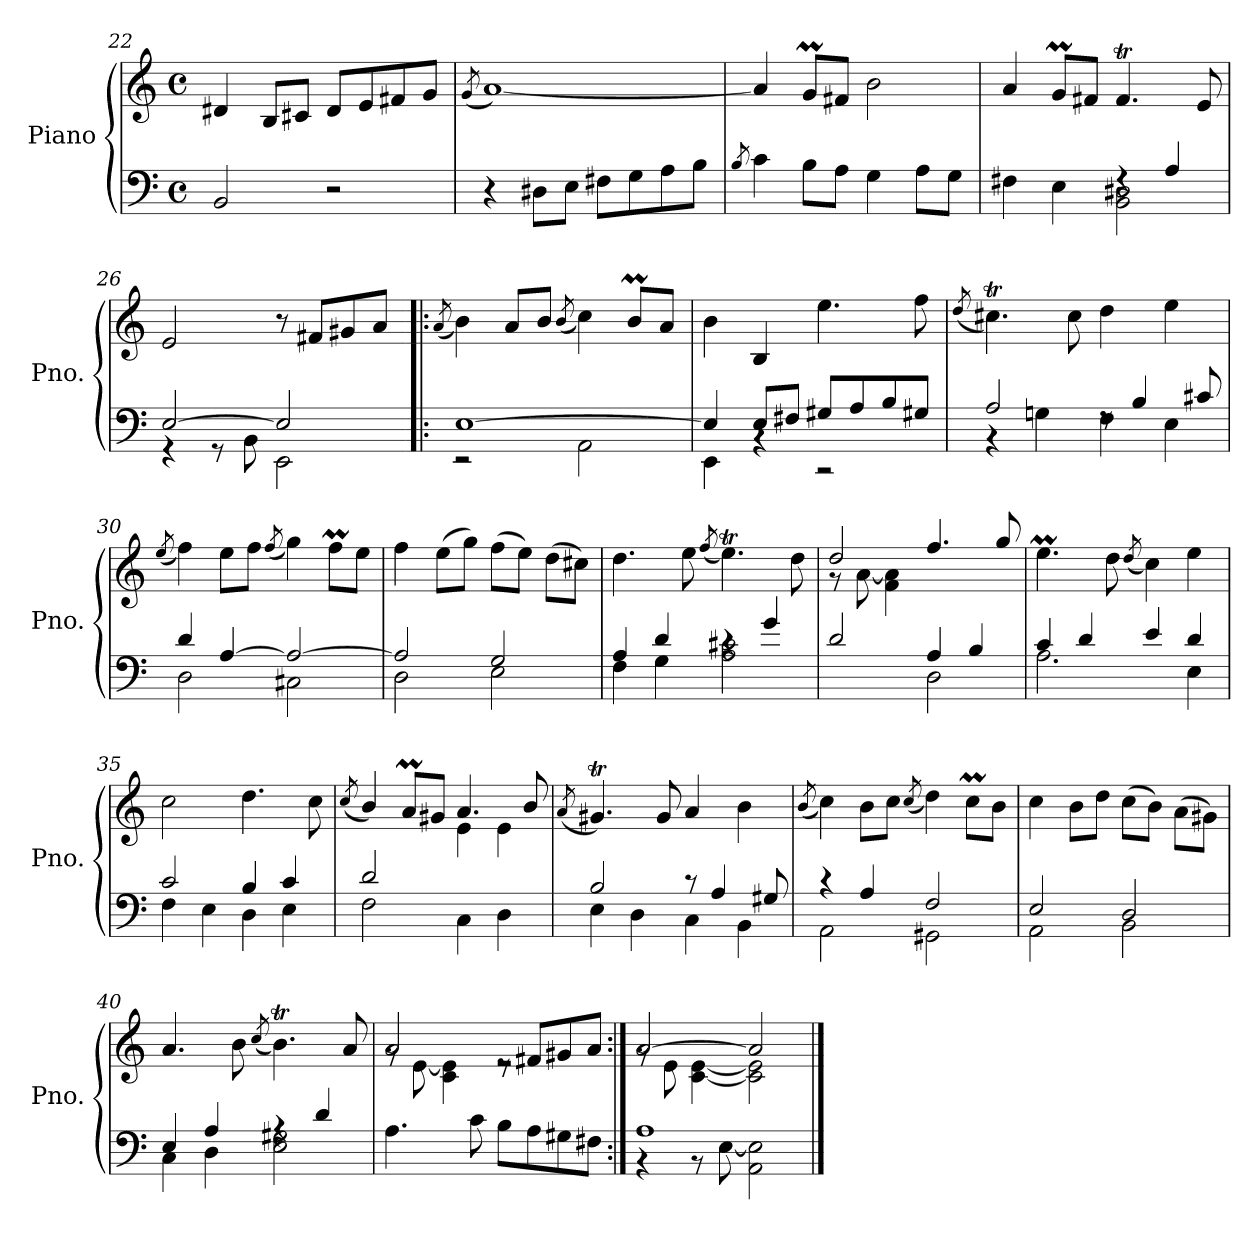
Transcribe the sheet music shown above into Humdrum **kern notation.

**kern	**kern
*part1	*part1
*staff2	*staff1
*I"Piano	*
*I'Pno.	*
*clefF4	*clefG2
*k[]	*k[]
*M4/4	*M4/4
*met(c)	*met(c)
=22	=22
2BB/	4d#X/
.	8B/L
.	8c#X/J
2r	8d#/L
.	8e/
.	8f#X/
.	8g/J
=23	=23
.	(<8qg/
4r	[1a)
8D#X\L	.
8E\J	.
8F#X\L	.
8G\	.
8A\	.
8B\J	.
!!LO:LB:g=z
=24	=24
8qB/	.
4c\	4a/]
8B\L	8gM/L
8A\J	8f#X/J
4G\	2b\
8A\L	.
8G\J	.
=25	=25
*^	*
4F#X\	2ryy	4a/
4E\	.	8gM/L
.	.	8f#X/J
4rF	2BB\ 2D#X\	4.f#t/
4A/	.	.
.	.	8e/
=26	=26	=26
[2E/	4r	2e/
.	8r	.
.	8BB\	.
2E/]	2EE\	8r
.	.	8f#X/L
.	.	8g#X/
.	.	8a/J
=27!|:	=27!|:	=27!|:
.	.	(<8qa/
[1E	2r	4b\)
.	.	8a/L
.	.	8b/J
.	.	(<8qb/
.	2AA\	4cc\)
.	.	8bm/L
.	.	8a/J
!!LO:LB:g=z
=28	=28	=28
4E/]	4EE\	4b\
8E/L	4rBB	4B/
8F#X/J	.	.
8G#X/L	2r	4.ee\
8A/	.	.
8B/	.	.
8G#X/J	.	8ff\
=29	=29	=29
.	.	(<8qdd/
2A/	4r	4.cc#Xt\)
.	4Gn\	.
.	.	8cc#\
8rF	4F\	4dd\
4B/	.	.
.	4E\	4ee\
8c#X/	.	.
=30	=30	=30
.	.	(<8qee/
4d/	2D\	4ff\)
[4A/	.	8ee\L
.	.	8ff\J
.	.	(<8qff/
2A/_	2C#X\	4gg\)
.	.	8ffM\L
.	.	8ee\J
=31	=31	=31
2A/]	2D\	4ff\
.	.	(>8ee\L
.	.	8gg\J)
2G/	2E\	(>8ff\L
.	.	8ee\J)
.	.	(>8dd\L
.	.	8cc#X\J)
=32	=32	=32
4A/	4F\	4.dd\
4d/	4G\	.
.	.	8ee\
.	.	(<8qff/
4rc	2A\ 2c#X\	4.eet\)
4g/	.	.
.	.	8dd\
!!LO:LB:g=z
=33	=33	=33
*	*	*^
2d/	2ryy	2dd/	8r
.	.	.	[8a\
.	.	.	4f\ 4a\]
4A/	2D\	4.ff/	2ryy
4B/	.	.	.
.	.	8gg/	.
*	*	*v	*v
=34	=34	=34
4c/	2.A\	4.eem\
4d/	.	.
.	.	8dd\
.	.	(<8qdd/
4e/	.	4cc\)
4d/	4E\	4ee\
=35	=35	=35
2c/	4F\	2cc\
.	4E\	.
4B/	4D\	4.dd\
4c/	4E\	.
.	.	8cc\
=36	=36	=36
.	.	(<8qcc/
*	*	*^
2F\	2d/	4b/)	2ryy
.	.	8aM/L	.
.	.	8g#X/J	.
4C\	2ryy	4.a/	4e\
4D\	.	.	4e\
.	.	8b/	.
*	*	*v	*v
=37	=37	=37
.	.	(<8qa/
2B/	4E\	4.g#Xt/)
.	4D\	.
.	.	8g#/
8r	4C\	4a/
4A/	.	.
.	4BB\	4b\
8G#X/	.	.
!!LO:LB:g=z
=38	=38	=38
.	.	(<8qb/
4r	2AA\	4cc\)
4A/	.	8b\L
.	.	8cc\J
.	.	(<8qcc/
2F/	2GG#X\	4dd\)
.	.	8ccM\L
.	.	8b\J
=39	=39	=39
2E/	2AA\	4cc\
.	.	8b\L
.	.	8dd\J
2D/	2BB\	(>8cc\L
.	.	8b\J)
.	.	(>8a\L
.	.	8g#X\J)
=40	=40	=40
4E/	4C\	4.a/
4A/	4D\	.
.	.	8b\
.	.	(<8qcc/
4rA	2E\ 2G#X\	4.bt\)
4d/	.	.
.	.	8a/
*v	*v	*
=41	=41
*	*^
4.A\	2a/	8rg
.	.	[8e\
.	.	4c\ 4e\]
8c\	.	.
8B\L	8re	2re
8A\	8f#X/L	.
8G#X\	8g#X/	.
8F#X\J	8a/J	.
=42:|!	=42:|!	=42:|!
*^	*	*
1A	4r	[2a/	8rg
.	.	.	8e\
.	8r	.	[4c\ [4e\
.	[8E\	.	.
.	2AA\ 2E\]	2a/]	2c\] 2e\]
*v	*v	*	*
*	*v	*v
==	==
*-	*-
